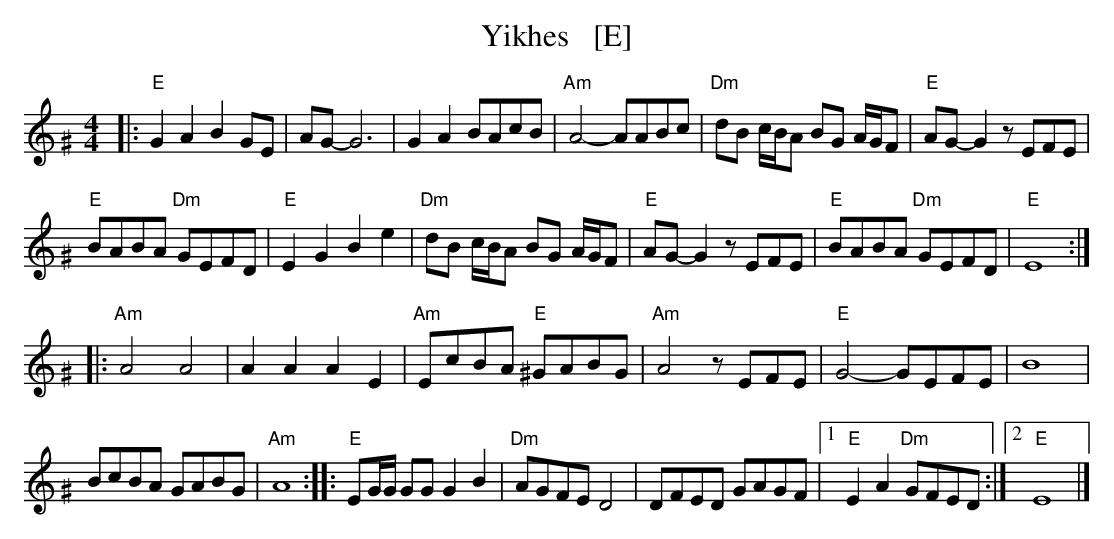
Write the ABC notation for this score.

X:1
T: Yikhes   [E]
L: 1/8
M: 4/4
K: EPhr^G
|:\
"E"G2A2 B2GE | AG- G6 |\
G2A2 BAcB | "Am"A4- AABc |\
"Dm"dB c/B/A BG A/G/F | "E"AG-G2 zEFE |
"E"BABA "Dm"GEFD | "E"E2G2 B2e2 |\
"Dm"dB c/B/A BG A/G/F | "E"AG-G2 zEFE |\
"E"BABA "Dm"GEFD | "E"E8 :|
|:\
"Am"A4 A4 | A2A2 A2E2 |\
"Am"EcBA "E"^GABG | "Am"A4 zEFE |\
"E"G4- GEFE | B8 |
BcBA GABG | "Am"A8 :|\
|:\
"E"EG/G/ GG G2B2 | "Dm"AGFE D4 |\
DFED GAGF |1 "E"E2A2 "Dm"GFED :|2 "E"E8 |]
